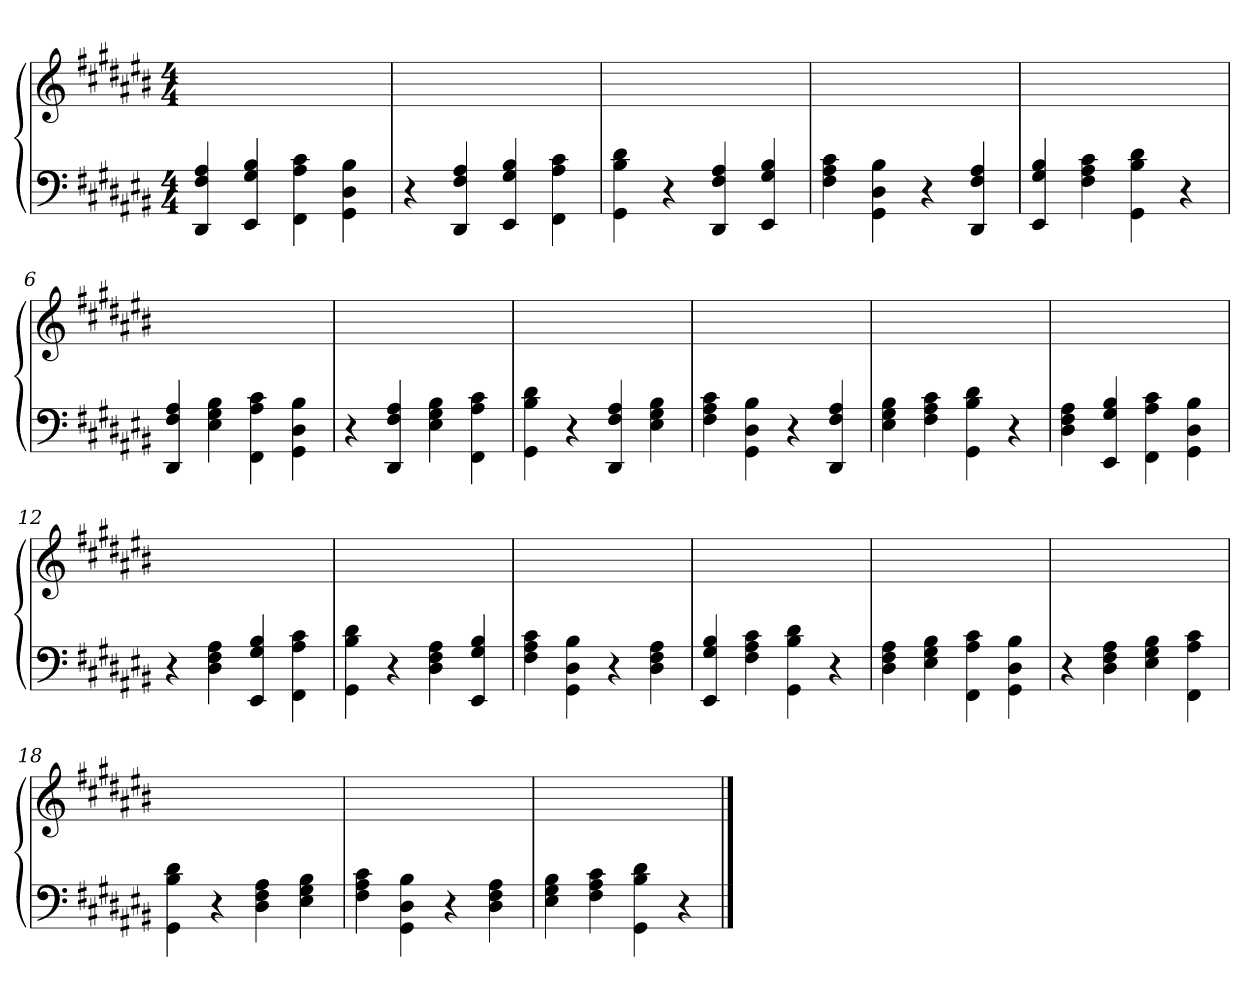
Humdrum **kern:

**kern	**kern
*part2	*part1
*staff2	*staff1
*clefF4	*clefG2
*k[f#c#g#d#a#e#b#]	*k[f#c#g#d#a#e#b#]
*C#:	*C#:
*M4/4	*M4/4
*MM60	*MM60
=1	=1
4DD# 4F# 4A#	1ryy
4EE# 4G# 4B#	.
4FF# 4A# 4c#	.
4GG# 4D# 4B#	.
=2	=2
4r	1ryy
4DD# 4F# 4A#	.
4EE# 4G# 4B#	.
4FF# 4A# 4c#	.
=3	=3
4GG# 4B# 4d#	1ryy
4r	.
4DD# 4F# 4A#	.
4EE# 4G# 4B#	.
=4	=4
4F# 4A# 4c#	1ryy
4GG# 4D# 4B#	.
4r	.
4DD# 4F# 4A#	.
=5	=5
4EE# 4G# 4B#	1ryy
4F# 4A# 4c#	.
4GG# 4B# 4d#	.
4r	.
=6	=6
4DD# 4F# 4A#	1ryy
4E# 4G# 4B#	.
4FF# 4A# 4c#	.
4GG# 4D# 4B#	.
=7	=7
4r	1ryy
4DD# 4F# 4A#	.
4E# 4G# 4B#	.
4FF# 4A# 4c#	.
=8	=8
4GG# 4B# 4d#	1ryy
4r	.
4DD# 4F# 4A#	.
4E# 4G# 4B#	.
=9	=9
4F# 4A# 4c#	1ryy
4GG# 4D# 4B#	.
4r	.
4DD# 4F# 4A#	.
=10	=10
4E# 4G# 4B#	1ryy
4F# 4A# 4c#	.
4GG# 4B# 4d#	.
4r	.
=11	=11
4D# 4F# 4A#	1ryy
4EE# 4G# 4B#	.
4FF# 4A# 4c#	.
4GG# 4D# 4B#	.
=12	=12
4r	1ryy
4D# 4F# 4A#	.
4EE# 4G# 4B#	.
4FF# 4A# 4c#	.
=13	=13
4GG# 4B# 4d#	1ryy
4r	.
4D# 4F# 4A#	.
4EE# 4G# 4B#	.
=14	=14
4F# 4A# 4c#	1ryy
4GG# 4D# 4B#	.
4r	.
4D# 4F# 4A#	.
=15	=15
4EE# 4G# 4B#	1ryy
4F# 4A# 4c#	.
4GG# 4B# 4d#	.
4r	.
=16	=16
4D# 4F# 4A#	1ryy
4E# 4G# 4B#	.
4FF# 4A# 4c#	.
4GG# 4D# 4B#	.
=17	=17
4r	1ryy
4D# 4F# 4A#	.
4E# 4G# 4B#	.
4FF# 4A# 4c#	.
=18	=18
4GG# 4B# 4d#	1ryy
4r	.
4D# 4F# 4A#	.
4E# 4G# 4B#	.
=19	=19
4F# 4A# 4c#	1ryy
4GG# 4D# 4B#	.
4r	.
4D# 4F# 4A#	.
=20	=20
4E# 4G# 4B#	1ryy
4F# 4A# 4c#	.
4GG# 4B# 4d#	.
4r	.
==	==
*-	*-
